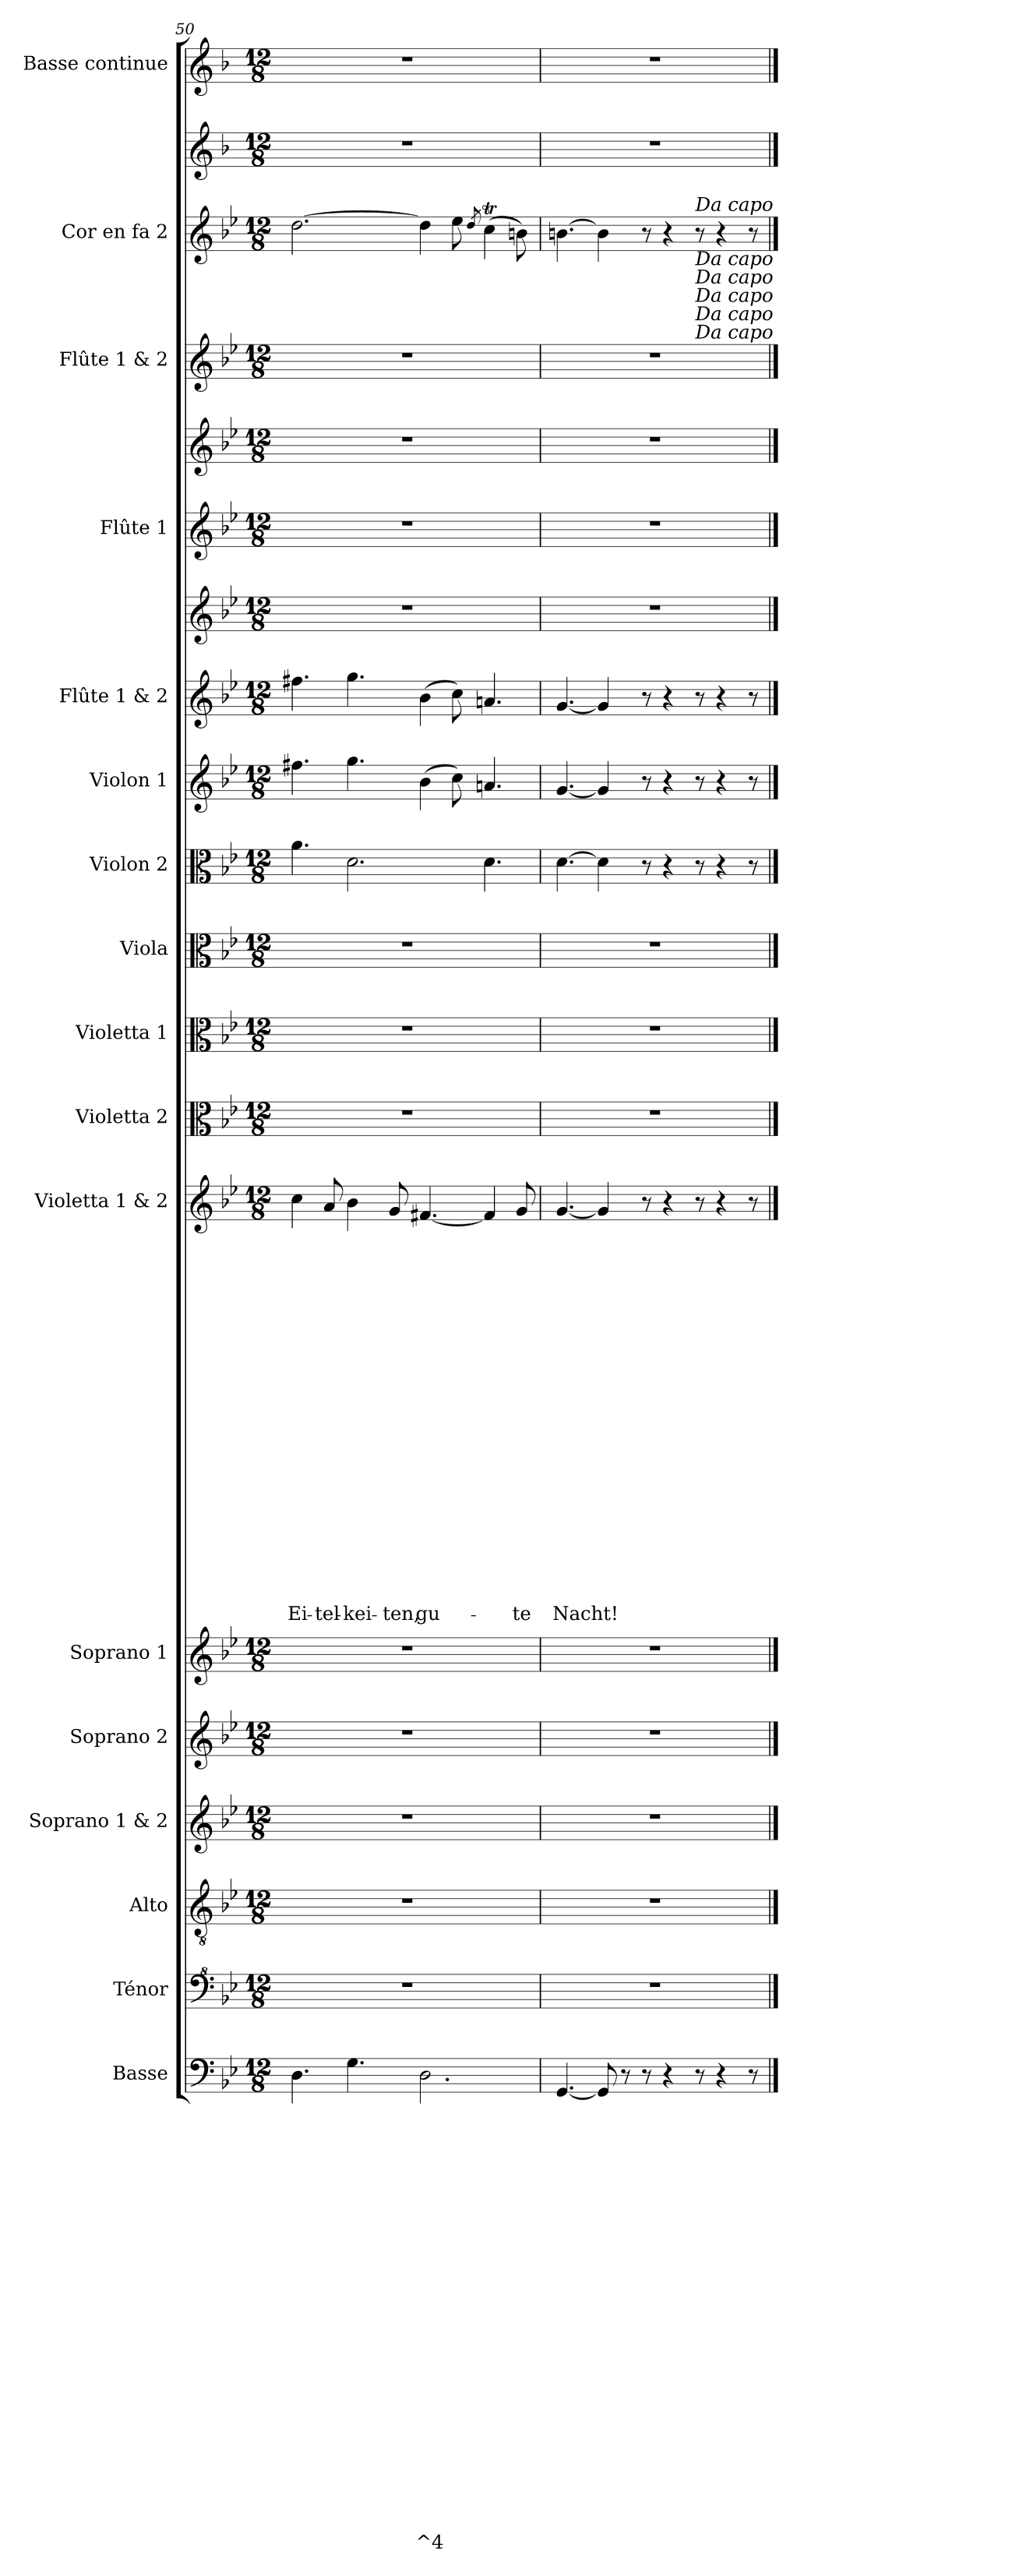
**kern	**text	**text	**text	**text	**text	**text	**text	**text	**text	**text	**text	**text	**text	**text	**text	**text	**text	**text	**text	**text	**text	**text	**text	**text	**kern	**kern	**kern	**kern	**kern	**kern	**text	**text	**text	**text	**text	**text	**text	**text	**text	**text	**text	**text	**text	**text	**text	**text	**text	**text	**text	**text	**text	**kern	**kern	**kern	**kern	**kern	**kern	**kern	**kern	**kern	**kern	**kern	**kern	**kern
*part17	*part17	*part17	*part17	*part17	*part17	*part17	*part17	*part17	*part17	*part17	*part17	*part17	*part17	*part17	*part17	*part17	*part17	*part17	*part17	*part17	*part17	*part17	*part17	*part17	*part16	*part15	*part14	*part13	*part12	*part11	*part11	*part11	*part11	*part11	*part11	*part11	*part11	*part11	*part11	*part11	*part11	*part11	*part11	*part11	*part11	*part11	*part11	*part11	*part11	*part11	*part11	*part10	*part9	*part8	*part7	*part6	*part5	*part5	*part4	*part4	*part3	*part2	*part2	*part1
*staff20	*staff20	*staff20	*staff20	*staff20	*staff20	*staff20	*staff20	*staff20	*staff20	*staff20	*staff20	*staff20	*staff20	*staff20	*staff20	*staff20	*staff20	*staff20	*staff20	*staff20	*staff20	*staff20	*staff20	*staff20	*staff19	*staff18	*staff17	*staff16	*staff15	*staff14	*staff14	*staff14	*staff14	*staff14	*staff14	*staff14	*staff14	*staff14	*staff14	*staff14	*staff14	*staff14	*staff14	*staff14	*staff14	*staff14	*staff14	*staff14	*staff14	*staff14	*staff14	*staff13	*staff12	*staff11	*staff10	*staff9	*staff8	*staff7	*staff6	*staff5	*staff4	*staff3	*staff2	*staff1
*I"Basse	*	*	*	*	*	*	*	*	*	*	*	*	*	*	*	*	*	*	*	*	*	*	*	*	*I"Ténor	*I"Alto	*I"Soprano 1 & 2	*I"Soprano 2	*I"Soprano 1	*I"Violetta 1 & 2	*	*	*	*	*	*	*	*	*	*	*	*	*	*	*	*	*	*	*	*	*	*I"Violetta 2	*I"Violetta 1	*I"Viola	*I"Violon 2	*I"Violon 1	*I"Flûte 1 & 2	*	*I"Flûte 1	*	*I"Flûte 1 & 2	*I"Cor en fa 2	*	*I"Basse continue
*I'Bas	*	*	*	*	*	*	*	*	*	*	*	*	*	*	*	*	*	*	*	*	*	*	*	*	*I'T	*I'A	*	*I'S 2	*I'S 1	*	*	*	*	*	*	*	*	*	*	*	*	*	*	*	*	*	*	*	*	*	*	*I'Vta 2	*I'Vta 1	*I'Vla	*I'Vln 2	*I'Vln 1	*I'Vln 1	*	*I'Fl 1	*	*	*I'Cor 2	*	*I'BC
*clefF4	*	*	*	*	*	*	*	*	*	*	*	*	*	*	*	*	*	*	*	*	*	*	*	*	*clefF^4	*clefGv2	*clefG2	*clefG2	*clefG2	*clefG2	*	*	*	*	*	*	*	*	*	*	*	*	*	*	*	*	*	*	*	*	*	*clefC3	*clefC3	*clefC3	*clefC3	*clefG2	*clefG2	*clefG2	*clefG2	*clefG2	*clefG2	*clefG2	*clefG2	*clefG2
*ITrd7c12	*	*	*	*	*	*	*	*	*	*	*	*	*	*	*	*	*	*	*	*	*	*	*	*	*	*	*	*	*	*	*	*	*	*	*	*	*	*	*	*	*	*	*	*	*	*	*	*	*	*	*	*	*	*	*	*	*	*	*	*	*	*	*ITrd4c7	*ITrd4c7
*k[b-e-]	*	*	*	*	*	*	*	*	*	*	*	*	*	*	*	*	*	*	*	*	*	*	*	*	*k[b-e-]	*k[b-e-]	*k[b-e-]	*k[b-e-]	*k[b-e-]	*k[b-e-]	*	*	*	*	*	*	*	*	*	*	*	*	*	*	*	*	*	*	*	*	*	*k[b-e-]	*k[b-e-]	*k[b-e-]	*k[b-e-]	*k[b-e-]	*k[b-e-]	*k[b-e-]	*k[b-e-]	*k[b-e-]	*k[b-e-]	*k[b-e-]	*k[b-e-]	*k[b-e-]
*B-:	*	*	*	*	*	*	*	*	*	*	*	*	*	*	*	*	*	*	*	*	*	*	*	*	*B-:	*B-:	*B-:	*B-:	*B-:	*B-:	*	*	*	*	*	*	*	*	*	*	*	*	*	*	*	*	*	*	*	*	*	*B-:	*B-:	*B-:	*B-:	*B-:	*B-:	*B-:	*B-:	*B-:	*B-:	*B-:	*B-:	*B-:
*M12/8	*	*	*	*	*	*	*	*	*	*	*	*	*	*	*	*	*	*	*	*	*	*	*	*	*M12/8	*M12/8	*M12/8	*M12/8	*M12/8	*M12/8	*	*	*	*	*	*	*	*	*	*	*	*	*	*	*	*	*	*	*	*	*	*M12/8	*M12/8	*M12/8	*M12/8	*M12/8	*M12/8	*M12/8	*M12/8	*M12/8	*M12/8	*M12/8	*M12/8	*M12/8
=50	=50	=50	=50	=50	=50	=50	=50	=50	=50	=50	=50	=50	=50	=50	=50	=50	=50	=50	=50	=50	=50	=50	=50	=50	=50	=50	=50	=50	=50	=50	=50	=50	=50	=50	=50	=50	=50	=50	=50	=50	=50	=50	=50	=50	=50	=50	=50	=50	=50	=50	=50	=50	=50	=50	=50	=50	=50	=50	=50	=50	=50	=50	=50	=50
*^	*	*	*	*	*	*	*	*	*	*	*	*	*	*	*	*	*	*	*	*	*	*	*	*	*	*	*	*	*	*	*	*	*	*	*	*	*	*	*	*	*	*	*	*	*	*	*	*	*	*	*	*	*	*	*	*	*	*	*	*	*	*	*	*
4.DD\	2ryy	.	.	.	.	.	.	.	.	.	.	.	.	.	.	.	.	.	.	.	.	.	.	.	.	1.r	1.r	1.r	1.r	1.r	4cc\	.	.	.	.	.	.	.	.	.	.	.	.	.	.	.	.	.	.	.	.	Ei-	1.r	1.r	1.r	4.a\	4.ff#X\	4.ff#X\	1.r	1.r	1.r	1.r	[2.dd\	1.r	1.r
.	.	.	.	.	.	.	.	.	.	.	.	.	.	.	.	.	.	.	.	.	.	.	.	.	.	.	.	.	.	.	8a/	.	.	.	.	.	.	.	.	.	.	.	.	.	.	.	.	.	.	.	.	-tel-	.	.	.	.	.	.	.	.	.	.	.	.	.
4.GG\	.	.	.	.	.	.	.	.	.	.	.	.	.	.	.	.	.	.	.	.	.	.	.	.	.	.	.	.	.	.	4b-\	.	.	.	.	.	.	.	.	.	.	.	.	.	.	.	.	.	.	.	.	-kei-	.	.	.	2.d\	4.gg\	4.gg\	.	.	.	.	.	.	.
.	4ryy	.	.	.	.	.	.	.	.	.	.	.	.	.	.	.	.	.	.	.	.	.	.	.	.	.	.	.	.	.	.	.	.	.	.	.	.	.	.	.	.	.	.	.	.	.	.	.	.	.	.	.	.	.	.	.	.	.	.	.	.	.	.	.	.
.	.	.	.	.	.	.	.	.	.	.	.	.	.	.	.	.	.	.	.	.	.	.	.	.	.	.	.	.	.	.	8g/	.	.	.	.	.	.	.	.	.	.	.	.	.	.	.	.	.	.	.	.	-ten,	.	.	.	.	.	.	.	.	.	.	.	.	.
2.DD\	4.DD!\yy	.	.	.	.	.	.	.	.	.	.	.	.	.	.	.	.	.	.	.	.	.	.	.	^4	.	.	.	.	.	[4.f#X/	.	.	.	.	.	.	.	.	.	.	.	.	.	.	.	.	.	.	.	.	gu-	.	.	.	.	(>4b-\	(>4b-\	.	.	.	.	4dd\]	.	.
.	.	.	.	.	.	.	.	.	.	.	.	.	.	.	.	.	.	.	.	.	.	.	.	.	.	.	.	.	.	.	.	.	.	.	.	.	.	.	.	.	.	.	.	.	.	.	.	.	.	.	.	.	.	.	.	.	8cc\)	8cc\)	.	.	.	.	8ee-\	.	.
.	.	.	.	.	.	.	.	.	.	.	.	.	.	.	.	.	.	.	.	.	.	.	.	.	.	.	.	.	.	.	.	.	.	.	.	.	.	.	.	.	.	.	.	.	.	.	.	.	.	.	.	.	.	.	.	.	.	.	.	.	.	.	8qdd/	.	.
.	4.DD!\yy	.	.	.	.	.	.	.	.	.	.	.	.	.	.	.	.	.	.	.	.	.	.	.	%y	.	.	.	.	.	4f#/]	.	.	.	.	.	.	.	.	.	.	.	.	.	.	.	.	.	.	.	.	.	.	.	.	4.d\	4.ani/	4.ani/	.	.	.	.	(>4ccT\	.	.
.	.	.	.	.	.	.	.	.	.	.	.	.	.	.	.	.	.	.	.	.	.	.	.	.	.	.	.	.	.	.	8g/	.	.	.	.	.	.	.	.	.	.	.	.	.	.	.	.	.	.	.	.	-te	.	.	.	.	.	.	.	.	.	.	8bn\)	.	.
*v	*v	*	*	*	*	*	*	*	*	*	*	*	*	*	*	*	*	*	*	*	*	*	*	*	*	*	*	*	*	*	*	*	*	*	*	*	*	*	*	*	*	*	*	*	*	*	*	*	*	*	*	*	*	*	*	*	*	*	*	*	*	*	*	*	*
=51	=51	=51	=51	=51	=51	=51	=51	=51	=51	=51	=51	=51	=51	=51	=51	=51	=51	=51	=51	=51	=51	=51	=51	=51	=51	=51	=51	=51	=51	=51	=51	=51	=51	=51	=51	=51	=51	=51	=51	=51	=51	=51	=51	=51	=51	=51	=51	=51	=51	=51	=51	=51	=51	=51	=51	=51	=51	=51	=51	=51	=51	=51	=51	=51
[4.GGG/	.	.	.	.	.	.	.	.	.	.	.	.	.	.	.	.	.	.	.	.	.	.	.	.	1.r	1.r	1.r	1.r	1.r	[4.g/	.	.	.	.	.	.	.	.	.	.	.	.	.	.	.	.	.	.	.	.	Nacht!	1.r	1.r	1.r	[4.d\	[4.g/	[4.g/	1.r	1.r	1.r	1.r	[4.bn\	1.r	1.r
8GGG/]	.	.	.	.	.	.	.	.	.	.	.	.	.	.	.	.	.	.	.	.	.	.	.	.	.	.	.	.	.	4g/]	.	.	.	.	.	.	.	.	.	.	.	.	.	.	.	.	.	.	.	.	.	.	.	.	4d\]	4g/]	4g/]	.	.	.	.	4b\]	.	.
8r	.	.	.	.	.	.	.	.	.	.	.	.	.	.	.	.	.	.	.	.	.	.	.	.	.	.	.	.	.	.	.	.	.	.	.	.	.	.	.	.	.	.	.	.	.	.	.	.	.	.	.	.	.	.	.	.	.	.	.	.	.	.	.	.
8r	.	.	.	.	.	.	.	.	.	.	.	.	.	.	.	.	.	.	.	.	.	.	.	.	.	.	.	.	.	8r	.	.	.	.	.	.	.	.	.	.	.	.	.	.	.	.	.	.	.	.	.	.	.	.	8r	8r	8r	.	.	.	.	8r	.	.
4r	.	.	.	.	.	.	.	.	.	.	.	.	.	.	.	.	.	.	.	.	.	.	.	.	.	.	.	.	.	4r	.	.	.	.	.	.	.	.	.	.	.	.	.	.	.	.	.	.	.	.	.	.	.	.	4r	4r	4r	.	.	.	.	4r	.	.
!	!	!	!	!	!	!	!	!	!	!	!	!	!	!	!	!	!	!	!	!	!	!	!	!	!	!	!	!	!	!	!	!	!	!	!	!	!	!	!	!	!	!	!	!	!	!	!	!	!	!	!	!	!	!	!	!	!	!	!	!	!	!LO:TX:b:i:t=Da capo	!	!
!	!	!	!	!	!	!	!	!	!	!	!	!	!	!	!	!	!	!	!	!	!	!	!	!	!	!	!	!	!	!	!	!	!	!	!	!	!	!	!	!	!	!	!	!	!	!	!	!	!	!	!	!	!	!	!	!	!	!	!	!	!	!LO:TX:b:i:t=Da capo	!	!
!	!	!	!	!	!	!	!	!	!	!	!	!	!	!	!	!	!	!	!	!	!	!	!	!	!	!	!	!	!	!	!	!	!	!	!	!	!	!	!	!	!	!	!	!	!	!	!	!	!	!	!	!	!	!	!	!	!	!	!	!	!	!LO:TX:a:i:t=Da capo	!	!
!	!	!	!	!	!	!	!	!	!	!	!	!	!	!	!	!	!	!	!	!	!	!	!	!	!	!	!	!	!	!	!	!	!	!	!	!	!	!	!	!	!	!	!	!	!	!	!	!	!	!	!	!	!	!	!	!	!	!	!	!	!	!LO:TX:b:i:t=Da capo	!	!
!	!	!	!	!	!	!	!	!	!	!	!	!	!	!	!	!	!	!	!	!	!	!	!	!	!	!	!	!	!	!	!	!	!	!	!	!	!	!	!	!	!	!	!	!	!	!	!	!	!	!	!	!	!	!	!	!	!	!	!	!	!	!LO:TX:b:i:t=Da capo	!	!
!	!	!	!	!	!	!	!	!	!	!	!	!	!	!	!	!	!	!	!	!	!	!	!	!	!	!	!	!	!	!	!	!	!	!	!	!	!	!	!	!	!	!	!	!	!	!	!	!	!	!	!	!	!	!	!	!	!	!	!	!	!	!LO:TX:b:i:t=Da capo	!	!
8r	.	.	.	.	.	.	.	.	.	.	.	.	.	.	.	.	.	.	.	.	.	.	.	.	.	.	.	.	.	8r	.	.	.	.	.	.	.	.	.	.	.	.	.	.	.	.	.	.	.	.	.	.	.	.	8r	8r	8r	.	.	.	.	8r	.	.
4r	.	.	.	.	.	.	.	.	.	.	.	.	.	.	.	.	.	.	.	.	.	.	.	.	.	.	.	.	.	4r	.	.	.	.	.	.	.	.	.	.	.	.	.	.	.	.	.	.	.	.	.	.	.	.	4r	4r	4r	.	.	.	.	4r	.	.
8r	.	.	.	.	.	.	.	.	.	.	.	.	.	.	.	.	.	.	.	.	.	.	.	.	.	.	.	.	.	8r	.	.	.	.	.	.	.	.	.	.	.	.	.	.	.	.	.	.	.	.	.	.	.	.	8r	8r	8r	.	.	.	.	8r	.	.
==	==	==	==	==	==	==	==	==	==	==	==	==	==	==	==	==	==	==	==	==	==	==	==	==	==	==	==	==	==	==	==	==	==	==	==	==	==	==	==	==	==	==	==	==	==	==	==	==	==	==	==	==	==	==	==	==	==	==	==	==	==	==	==	==
*-	*-	*-	*-	*-	*-	*-	*-	*-	*-	*-	*-	*-	*-	*-	*-	*-	*-	*-	*-	*-	*-	*-	*-	*-	*-	*-	*-	*-	*-	*-	*-	*-	*-	*-	*-	*-	*-	*-	*-	*-	*-	*-	*-	*-	*-	*-	*-	*-	*-	*-	*-	*-	*-	*-	*-	*-	*-	*-	*-	*-	*-	*-	*-	*-
